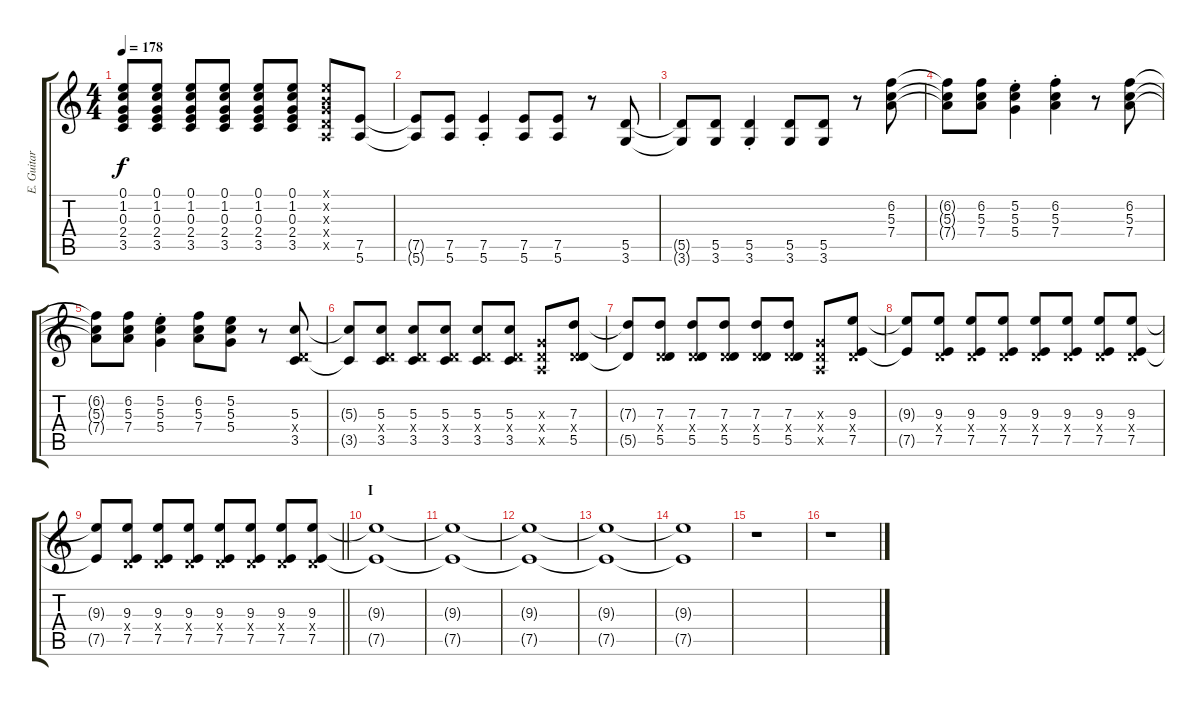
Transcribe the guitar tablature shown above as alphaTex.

\track ("E. Guitar II" "E. Guitar ") {instrument overdrivenguitar}
\staff {score tabs}
\tuning (E4 B3 G3 D3 A2 E2) {hide}
\ts (4 4)
\tempo 178
\clef g2
\ks c
(0.1{t} 1.2{t} 0.3{t} 2.4{t} 3.5{t}).8{dy f} (0.1 1.2 0.3 2.4 3.5).8 (0.1 1.2 0.3 2.4 3.5).8 (0.1 1.2 0.3 2.4 3.5).8 (0.1 1.2 0.3 2.4 3.5).8 (0.1 1.2 0.3 2.4 3.5).8 (0.1{x} 0.2{x} 0.3{x} 0.4{x} 0.5{x}).8 (7.5 5.6).8 |
(7.5{t} 5.6{t}).8 (7.5 5.6).8 (7.5{st} 5.6{st}).4 (7.5 5.6).8 (7.5 5.6).8 r.8 (5.5 3.6).8 |
(5.5{t} 3.6{t}).8 (5.5 3.6).8 (5.5{st} 3.6{st}).4 (5.5 3.6).8 (5.5 3.6).8 r.8 (6.2 5.3 7.4).8 |
(6.2{t} 5.3{t} 7.4{t}).8 (6.2 5.3 7.4).8 (5.2{st} 5.3{st} 5.4{st}).4 (6.2{st} 5.3{st} 7.4{st}).4 r.8 (6.2 5.3 7.4).8 |
(6.2{t} 5.3{t} 7.4{t}).8 (6.2 5.3 7.4).8 (5.2{st} 5.3{st} 5.4{st}).4 (6.2 5.3 7.4).8 (5.2 5.3 5.4).8 r.8 (5.3 0.4{x} 3.5).8 |
(5.3{t} 3.5{t}).8 (5.3 0.4{x} 3.5).8 (5.3 0.4{x} 3.5).8 (5.3 0.4{x} 3.5).8 (5.3 0.4{x} 3.5).8 (5.3 0.4{x} 3.5).8 (0.3{x} 0.4{x} 0.5{x}).8 (7.3 0.4{x} 5.5).8 |
(7.3{t} 5.5{t}).8 (7.3 0.4{x} 5.5).8 (7.3 0.4{x} 5.5).8 (7.3 0.4{x} 5.5).8 (7.3 0.4{x} 5.5).8 (7.3 0.4{x} 5.5).8 (0.3{x} 0.4{x} 0.5{x}).8 (9.3 0.4{x} 7.5).8 |
(9.3{t} 7.5{t}).8 (9.3 0.4{x} 7.5).8 (9.3 0.4{x} 7.5).8 (9.3 0.4{x} 7.5).8 (9.3 0.4{x} 7.5).8 (9.3 0.4{x} 7.5).8 (9.3 0.4{x} 7.5).8 (9.3 0.4{x} 7.5).8 |
\barLineRight lightlight
(9.3{t} 7.5{t}).8 (9.3 0.4{x} 7.5).8 (9.3 0.4{x} 7.5).8 (9.3 0.4{x} 7.5).8 (9.3 0.4{x} 7.5).8 (9.3 0.4{x} 7.5).8 (9.3 0.4{x} 7.5).8 (9.3 0.4{x} 7.5).8 |
\section ("" "I")
(9.3{t} 7.5{t}).1 |
(9.3{t} 7.5{t}).1 |
(9.3{t} 7.5{t}).1 |
(9.3{t} 7.5{t}).1 |
(9.3{t} 7.5{t}).1 |
r.1 |
r.1
